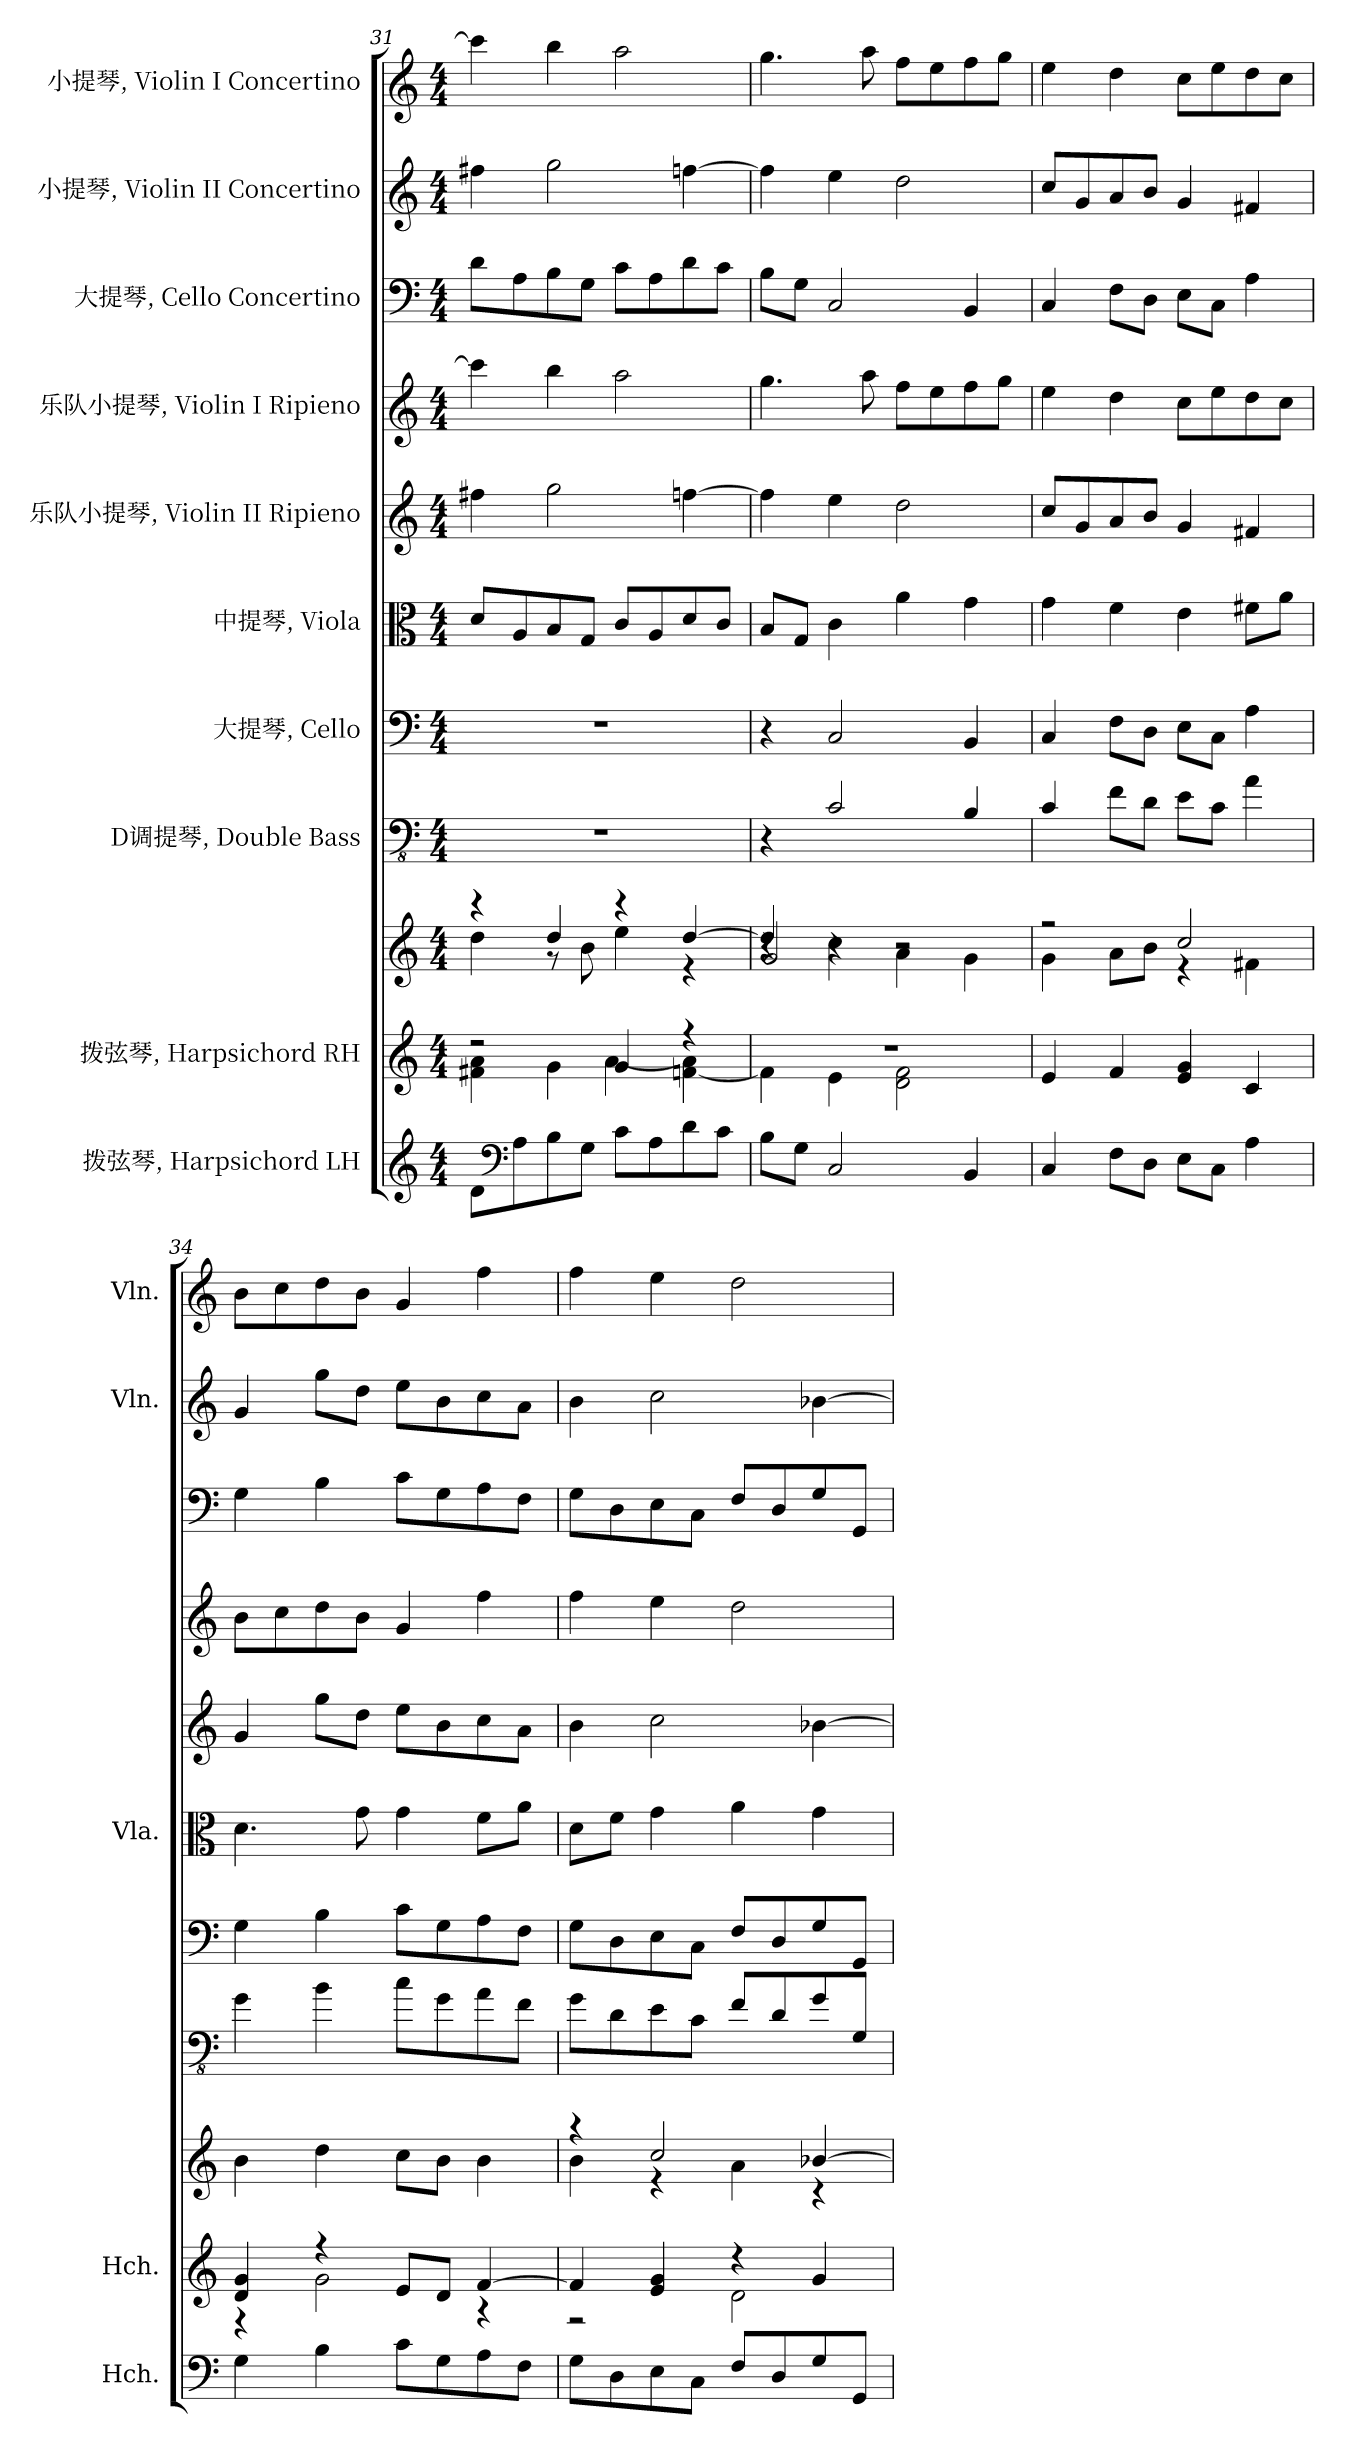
**kern	**kern	**kern	**kern	**kern	**kern	**kern	**kern	**kern	**kern	**kern
*part10	*part9	*part9	*part8	*part7	*part6	*part5	*part4	*part3	*part2	*part1
*staff11	*staff10	*staff9	*staff8	*staff7	*staff6	*staff5	*staff4	*staff3	*staff2	*staff1
*I"拨弦琴, Harpsichord LH	*I"拨弦琴, Harpsichord RH	*	*I"D调提琴, Double Bass	*I"大提琴, Cello	*I"中提琴, Viola	*I"乐队小提琴, Violin II Ripieno	*I"乐队小提琴, Violin I Ripieno	*I"大提琴, Cello Concertino	*I"小提琴, Violin II Concertino	*I"小提琴, Violin I Concertino
*I'Hch.	*I'Hch.	*	*	*	*I'Vla.	*	*	*	*I'Vln.	*I'Vln.
*clefG2	*clefG2	*clefG2	*clefFv4	*clefF4	*clefC3	*clefG2	*clefG2	*clefF4	*clefG2	*clefG2
*	*	*	*ITrd7c12	*	*	*	*	*	*	*
*k[]	*k[]	*k[]	*k[]	*k[]	*k[]	*k[]	*k[]	*k[]	*k[]	*k[]
*M4/4	*M4/4	*M4/4	*M4/4	*M4/4	*M4/4	*M4/4	*M4/4	*M4/4	*M4/4	*M4/4
=31	=31	=31	=31	=31	=31	=31	=31	=31	=31	=31
*	*^	*^	*	*	*	*	*	*	*	*
8d\L	2r	4f#X\ 4a\	4r	4dd\	1r	1r	8d/L	4ff#X\	4ccc\]	8d\L	4ff#X\	4ccc\]
*clefF4	*	*	*	*	*	*	*	*	*	*	*	*
8A\	.	.	.	.	.	.	8A/	.	.	8A\	.	.
8B\	.	4g\	4dd/	8r	.	.	8B/	2gg\	4bb\	8B\	2gg\	4bb\
8G\J	.	.	.	8b\	.	.	8G/J	.	.	8G\J	.	.
8c\L	4g/	[4a\	4r	4ee\	.	.	8c/L	.	2aa\	8c\L	.	2aa\
8A\	.	.	.	.	.	.	8A/	.	.	8A\	.	.
8d\	4r	[4fn\ 4a\]	[4dd/	4r	.	.	8d/	[4ffn\	.	8d\	[4ffn\	.
8c\J	.	.	.	.	.	.	8c/J	.	.	8c\J	.	.
=32	=32	=32	=32	=32	=32	=32	=32	=32	=32	=32	=32	=32
*	*	*	*	*^	*	*	*	*	*	*	*	*
8B\L	1r	4f\]	4dd/]	4r	2g/	4r	4r	8B/L	4ff\]	4.gg\	8B\L	4ff\]	4.gg\
8G\J	.	.	.	.	.	.	.	8G/J	.	.	8G\J	.	.
2C/	.	4e\	4r	4cc\	.	2CC/	2C/	4c\	4ee\	.	2C/	4ee\	.
.	.	.	.	.	.	.	.	.	.	8aa\	.	.	8aa\
.	.	2d\ 2f\	2r	4a\	2r	.	.	4a\	2dd\	8ff\L	.	2dd\	8ff\L
.	.	.	.	.	.	.	.	.	.	8ee\	.	.	8ee\
4BB/	.	.	.	4g\	.	4BBB/	4BB/	4g\	.	8ff\	4BB/	.	8ff\
.	.	.	.	.	.	.	.	.	.	8gg\J	.	.	8gg\J
*	*v	*v	*	*	*	*	*	*	*	*	*	*	*
*	*	*	*v	*v	*	*	*	*	*	*	*	*
=33	=33	=33	=33	=33	=33	=33	=33	=33	=33	=33	=33
4C/	4e/	2r	4g\	4CC/	4C/	4g\	8cc/L	4ee\	4C/	8cc/L	4ee\
.	.	.	.	.	.	.	8g/	.	.	8g/	.
8F\L	4f/	.	8a\L	8FF\L	8F\L	4f\	8a/	4dd\	8F\L	8a/	4dd\
8D\J	.	.	8b\J	8DD\J	8D\J	.	8b/J	.	8D\J	8b/J	.
8E\L	4e/ 4g/	2cc/	4r	8EE\L	8E\L	4e\	4g/	8cc\L	8E\L	4g/	8cc\L
8C\J	.	.	.	8CC\J	8C\J	.	.	8ee\	8C\J	.	8ee\
4A\	4c/	.	4f#X\	4AA\	4A\	8f#X\L	4f#X/	8dd\	4A\	4f#X/	8dd\
.	.	.	.	.	.	8a\J	.	8cc\J	.	.	8cc\J
*	*	*v	*v	*	*	*	*	*	*	*	*
!!LO:PB:g=z
=34	=34	=34	=34	=34	=34	=34	=34	=34	=34	=34
*	*^	*	*	*	*	*	*	*	*	*
4G\	4d/ 4g/	4r	4b\	4GG\	4G\	4.d\	4g/	8b\L	4G\	4g/	8b\L
.	.	.	.	.	.	.	.	8cc\	.	.	8cc\
4B\	4r	2g\	4dd\	4BB\	4B\	.	8gg\L	8dd\	4B\	8gg\L	8dd\
.	.	.	.	.	.	8g\	8dd\J	8b\J	.	8dd\J	8b\J
8c\L	8e/L	.	8cc\L	8C\L	8c\L	4g\	8ee\L	4g/	8c\L	8ee\L	4g/
8G\	8d/J	.	8b\J	8GG\	8G\	.	8b\	.	8G\	8b\	.
8A\	[4f/	4r	4b\	8AA\	8A\	8f\L	8cc\	4ff\	8A\	8cc\	4ff\
8F\J	.	.	.	8FF\J	8F\J	8a\J	8a\J	.	8F\J	8a\J	.
=35	=35	=35	=35	=35	=35	=35	=35	=35	=35	=35	=35
*	*	*	*^	*	*	*	*	*	*	*	*
8G\L	4f/]	2r	4r	4b\	8GG\L	8G\L	8d\L	4b\	4ff\	8G\L	4b\	4ff\
8D\	.	.	.	.	8DD\	8D\	8f\J	.	.	8D\	.	.
8E\	4e/ 4g/	.	2cc/	4r	8EE\	8E\	4g\	2cc\	4ee\	8E\	2cc\	4ee\
8C\J	.	.	.	.	8CC\J	8C\J	.	.	.	8C\J	.	.
8F/L	4r	2d\	.	4a\	8FF/L	8F/L	4a\	.	2dd\	8F/L	.	2dd\
8D/	.	.	.	.	8DD/	8D/	.	.	.	8D/	.	.
8G/	4g/	.	[4b-X/	4r	8GG/	8G/	4g\	[4b-X\	.	8G/	[4b-X\	.
8GG/J	.	.	.	.	8GGG/J	8GG/J	.	.	.	8GG/J	.	.
*	*v	*v	*	*	*	*	*	*	*	*	*	*
*	*	*v	*v	*	*	*	*	*	*	*	*
=	=	=	=	=	=	=	=	=	=	=
*-	*-	*-	*-	*-	*-	*-	*-	*-	*-	*-
